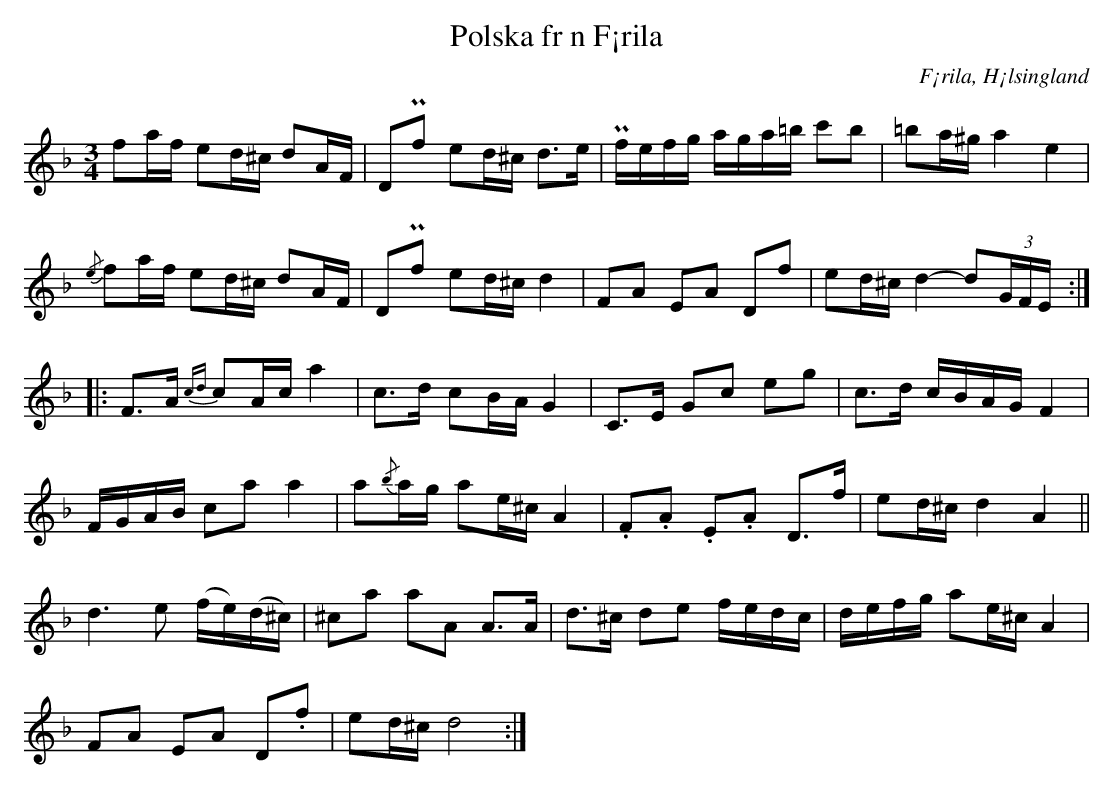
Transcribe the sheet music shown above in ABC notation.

X:1
T: Polska fr n F¡rila
O: F¡rila, H¡lsingland
M: 3/4
L: 1/16
K: Dm
f2af e2d^c d2AF | D2Pf2 e2d^c d2>e2 | Pfefg aga=b c'2b2 | =b2a^g a4 e4 |
{/e}f2af e2d^c d2AF | D2Pf2 e2d^c d4 | F2A2 E2A2 D2f2 | e2d^c d4-d2(3GFE ::
F2>A2 {cd}c2Ac a4 | c2>d2 c2BA G4 | C2>E2 G2c2 e2g2 | c2>d2 cBAG F4 |
FGAB c2a2 a4 | a2{/b}ag a2e^c A4 | .F2.A2 .E2.A2 D2>f2 | e2d^c d4 A4 ||
d6e2 (fe)(d^c) | ^c2a2 a2A2 A2>A2 | d2>^c2 d2e2 fedc | defg a2e^c A4 |
F2A2 E2A2 D2.f2 | e2d^c d8 :|
